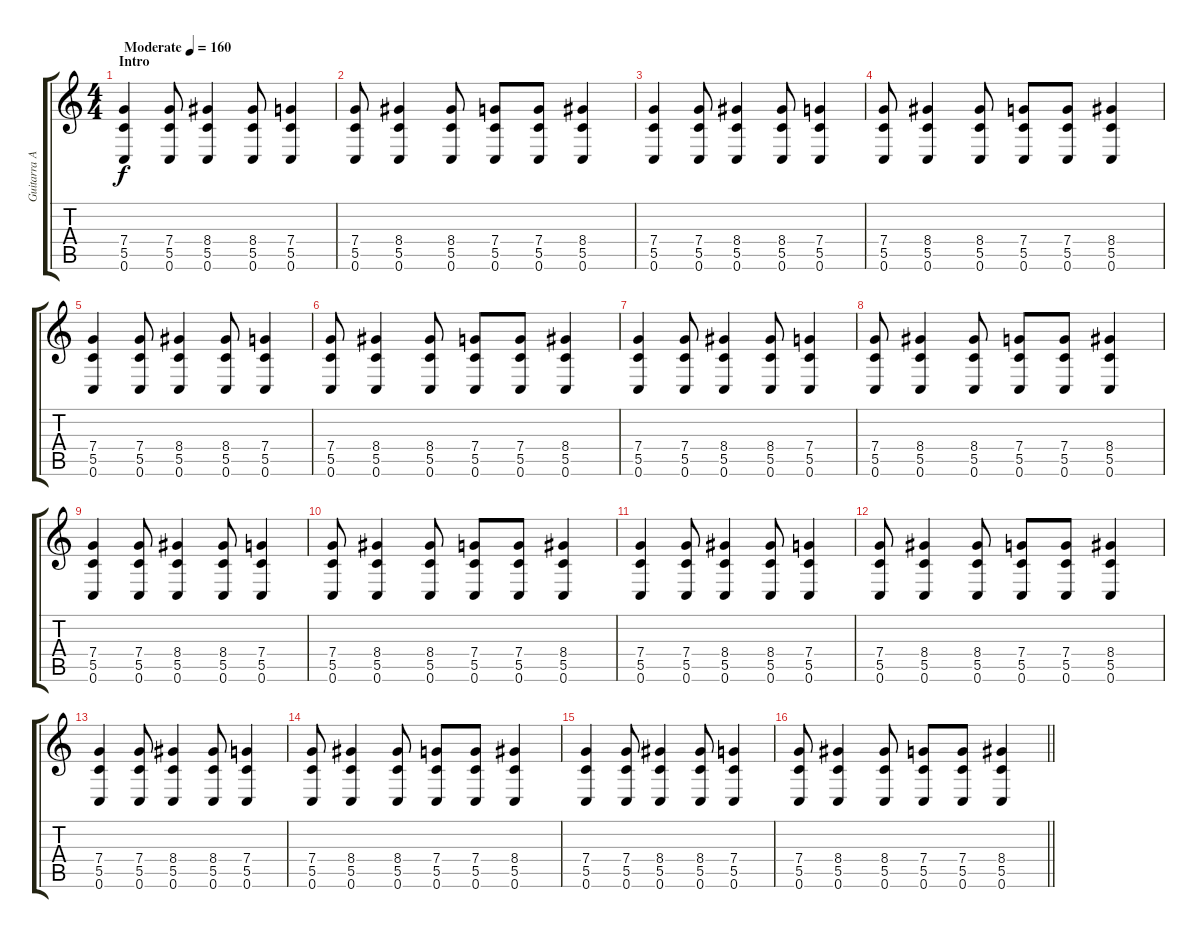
\track ("Guitarra Acústica" "Guitarra A") {instrument acousticguitarsteel}
\staff {score tabs}
\tuning (D4 A3 F3 C3 G2 C2) {hide}
\ts (4 4)
\section ("" "Intro")
\tempo (160 "Moderate")
\clef g2
\ks c
(7.4 5.5 0.6).4{dy f instrument acousticguitarsteel} (7.4 5.5 0.6).8 (8.4 5.5 0.6).4 (8.4 5.5 0.6).8 (7.4 5.5 0.6).4 |
(7.4 5.5 0.6).8 (8.4 5.5 0.6).4 (8.4 5.5 0.6).8 (7.4 5.5 0.6).8 (7.4 5.5 0.6).8 (8.4 5.5 0.6).4 |
(7.4 5.5 0.6).4 (7.4 5.5 0.6).8 (8.4 5.5 0.6).4 (8.4 5.5 0.6).8 (7.4 5.5 0.6).4 |
(7.4 5.5 0.6).8 (8.4 5.5 0.6).4 (8.4 5.5 0.6).8 (7.4 5.5 0.6).8 (7.4 5.5 0.6).8 (8.4 5.5 0.6).4 |
(7.4 5.5 0.6).4 (7.4 5.5 0.6).8 (8.4 5.5 0.6).4 (8.4 5.5 0.6).8 (7.4 5.5 0.6).4 |
(7.4 5.5 0.6).8 (8.4 5.5 0.6).4 (8.4 5.5 0.6).8 (7.4 5.5 0.6).8 (7.4 5.5 0.6).8 (8.4 5.5 0.6).4 |
(7.4 5.5 0.6).4 (7.4 5.5 0.6).8 (8.4 5.5 0.6).4 (8.4 5.5 0.6).8 (7.4 5.5 0.6).4 |
(7.4 5.5 0.6).8 (8.4 5.5 0.6).4 (8.4 5.5 0.6).8 (7.4 5.5 0.6).8 (7.4 5.5 0.6).8 (8.4 5.5 0.6).4 |
(7.4 5.5 0.6).4 (7.4 5.5 0.6).8 (8.4 5.5 0.6).4 (8.4 5.5 0.6).8 (7.4 5.5 0.6).4 |
(7.4 5.5 0.6).8 (8.4 5.5 0.6).4 (8.4 5.5 0.6).8 (7.4 5.5 0.6).8 (7.4 5.5 0.6).8 (8.4 5.5 0.6).4 |
(7.4 5.5 0.6).4 (7.4 5.5 0.6).8 (8.4 5.5 0.6).4 (8.4 5.5 0.6).8 (7.4 5.5 0.6).4 |
(7.4 5.5 0.6).8 (8.4 5.5 0.6).4 (8.4 5.5 0.6).8 (7.4 5.5 0.6).8 (7.4 5.5 0.6).8 (8.4 5.5 0.6).4 |
(7.4 5.5 0.6).4 (7.4 5.5 0.6).8 (8.4 5.5 0.6).4 (8.4 5.5 0.6).8 (7.4 5.5 0.6).4 |
(7.4 5.5 0.6).8 (8.4 5.5 0.6).4 (8.4 5.5 0.6).8 (7.4 5.5 0.6).8 (7.4 5.5 0.6).8 (8.4 5.5 0.6).4 |
(7.4 5.5 0.6).4 (7.4 5.5 0.6).8 (8.4 5.5 0.6).4 (8.4 5.5 0.6).8 (7.4 5.5 0.6).4 |
\barLineRight lightlight
(7.4 5.5 0.6).8 (8.4 5.5 0.6).4 (8.4 5.5 0.6).8 (7.4 5.5 0.6).8 (7.4 5.5 0.6).8 (8.4 5.5 0.6).4
